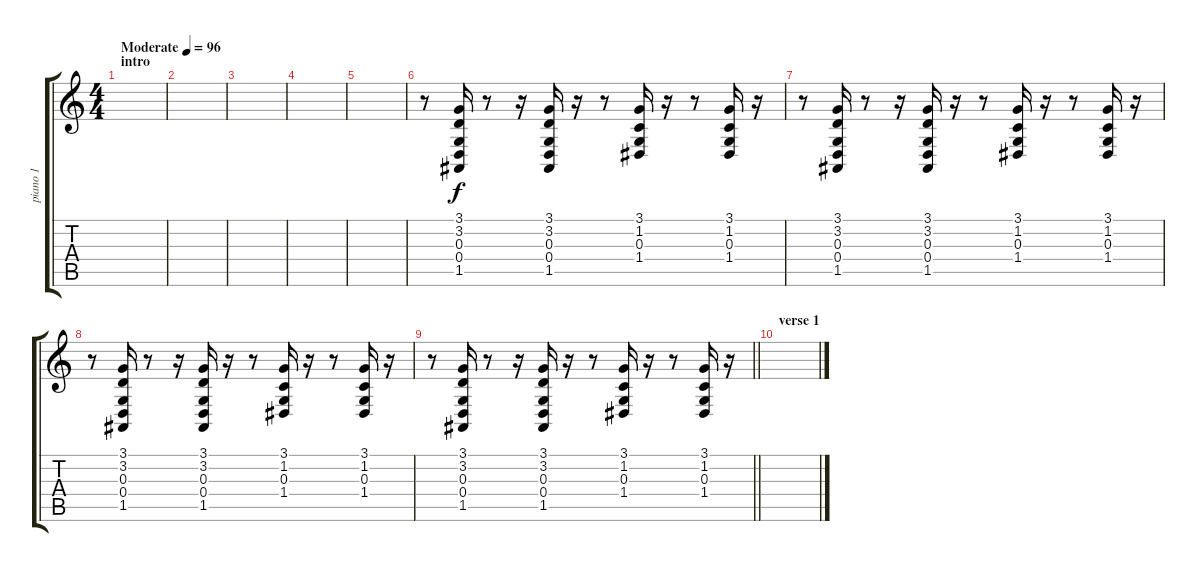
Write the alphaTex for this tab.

\track ("piano 1" "piano 1") {instrument acousticgrandpiano}
\staff {score tabs}
\tuning (E4 B3 G3 D3 A2 E2) {hide}
\ts (4 4)
\section ("" "intro")
\tempo (96 "Moderate")
\clef g2
\ks c
|
|
|
|
|
r.8 (3.1 3.2 0.3 0.4 1.5).16 r.8 r.16 (3.1 3.2 0.3 0.4 1.5).16 r.16 r.8 (3.1 1.2 0.3 1.4).16 r.16 r.8 (3.1 1.2 0.3 1.4).16 r.16 |
r.8 (3.1 3.2 0.3 0.4 1.5).16 r.8 r.16 (3.1 3.2 0.3 0.4 1.5).16 r.16 r.8 (3.1 1.2 0.3 1.4).16 r.16 r.8 (3.1 1.2 0.3 1.4).16 r.16 |
r.8 (3.1 3.2 0.3 0.4 1.5).16 r.8 r.16 (3.1 3.2 0.3 0.4 1.5).16 r.16 r.8 (3.1 1.2 0.3 1.4).16 r.16 r.8 (3.1 1.2 0.3 1.4).16 r.16 |
\barLineRight lightlight
r.8 (3.1 3.2 0.3 0.4 1.5).16 r.8 r.16 (3.1 3.2 0.3 0.4 1.5).16 r.16 r.8 (3.1 1.2 0.3 1.4).16 r.16 r.8 (3.1 1.2 0.3 1.4).16 r.16 |
\section ("" "verse 1")
